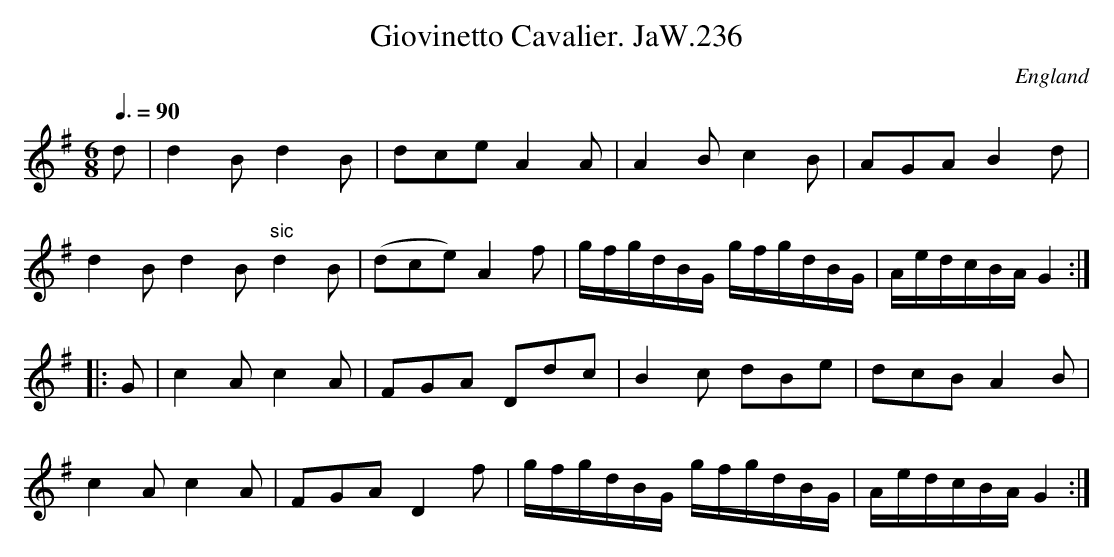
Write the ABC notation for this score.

X:1
T:Giovinetto Cavalier. JaW.236
L:1/8
M:6/8
O:England
Q:3/8=90
K:G
d|d2B d2B|dce A2A|A2B c2B|AGA B2d|!
d2B d2B"sic" d2B|(dce) A2f|g/f/g/d/B/G/ g/f/g/d/B/G/ |\
A/e/d/c/B/A/ G2:|!
|:G|c2A c2A|FGA Ddc|B2c dBe|dcB A2B|!
c2A c2A|FGA D2f|g/f/g/d/B/G/ g/f/g/d/B/G/|A/e/d/c/B/A/ G2:|
